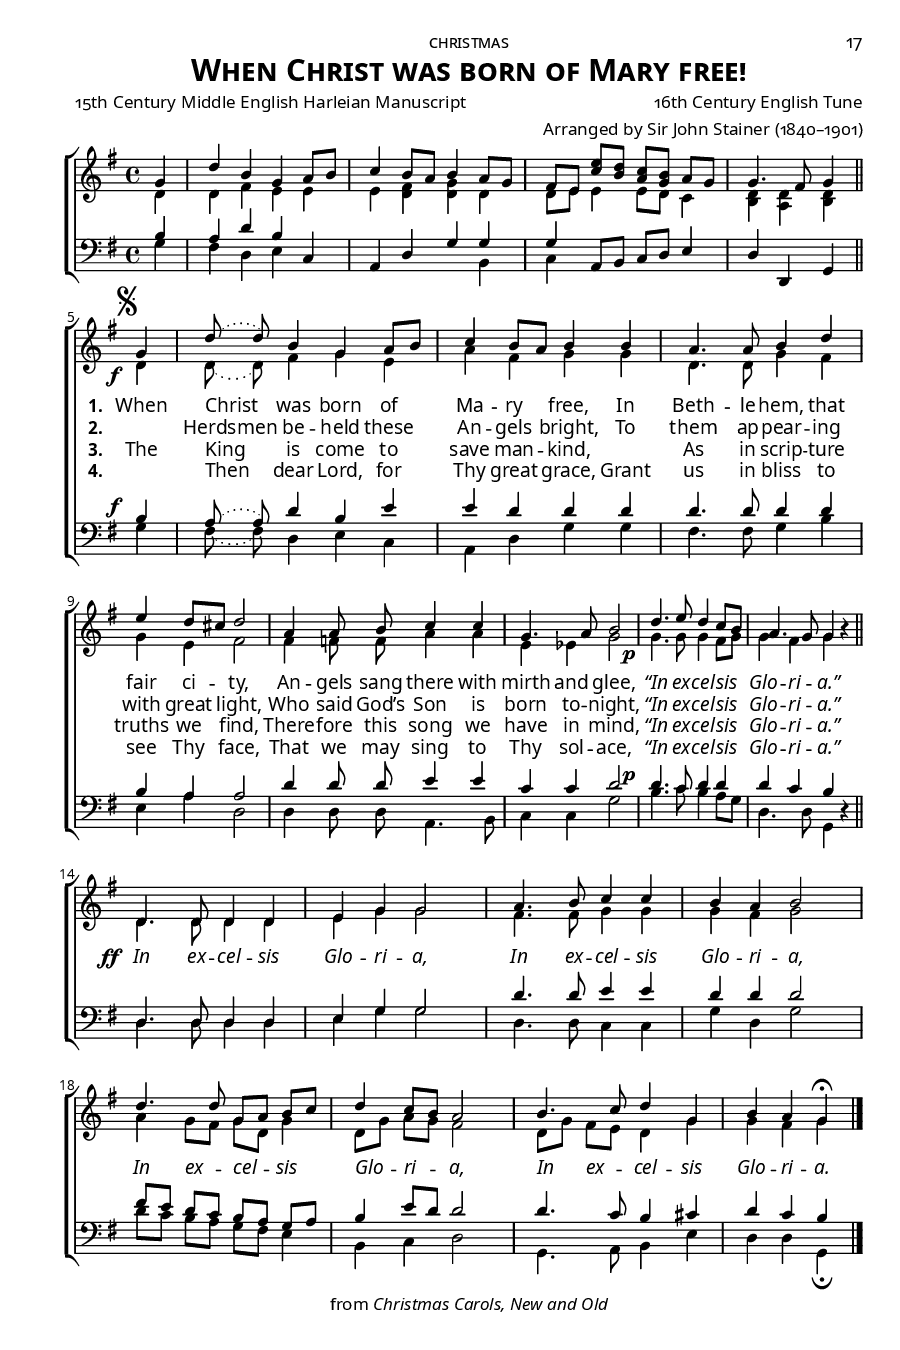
\version "2.14.2"
\include "util.ly"
\header {
  title = \markup{\override #'(font-name . "Garamond Premier Pro Semibold"){ \abs-fontsize #15 \smallCapsOldStyle"When Christ was born of Mary free!"}}
  poet = \markup\oldStyleNum"15th Century Middle English Harleian Manuscript"
  composer = \markup\oldStyleNum"16th Century English Tune"
  arranger = \markup\oldStyleNum"Arranged by Sir John Stainer (1840–1901)"
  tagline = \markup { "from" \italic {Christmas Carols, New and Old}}
}
\paper {
  paper-height = 9\in
  paper-width = 6\in
  indent = 0\in
  %system-system-spacing = #'((basic-distance . 10) (padding . 0))
  system-system-spacing =
    #'((basic-distance . 0)
       (minimum-distance . 0)
       (padding . -3)
       (stretchability . 100))
  ragged-last-bottom = ##f
  ragged-bottom = ##f
  two-sided = ##t
  inner-margin = 0.5\in
  outer-margin = 0.25\in
  top-margin = 0.25\in
  bottom-margin = 0.25\in
  first-page-number = #017
  print-first-page-number = ##t
  headerLine = \markup{\override #'(font-name . "Garamond Premier Pro") \smallCapsOldStyle"christmas"}
  oddHeaderMarkup = \markup\fill-line{
     \override #'(font-name . "Garamond Premier Pro")\abs-fontsize #8.5
     \combine 
        \fill-line{"" \on-the-fly #print-page-number-check-first
        \oldStylePageNum""
        }
        \fill-line{\headerLine}
  }
  evenHeaderMarkup = \markup {
     \override #'(font-name . "Garamond Premier Pro")\abs-fontsize #8.5
     \combine
        \on-the-fly #print-page-number-check-first
        \oldStylePageNum""
        \fill-line{\headerLine}
  }
}
#(set-global-staff-size 15) \paper{ #(define fonts (make-pango-font-tree "GoudyOlSt BT" "Garamond Premier Pro" "Garamond Premier Pro" (/ 15 20))) }
global = {
  \key g \major
  \time 4/4
  \autoBeamOff
  \override DynamicLineSpanner #'staff-padding = #0.0
  \override DynamicLineSpanner #'Y-extent = #'(1 . 1)
  \override DynamicText #'X-offset = #-3.5
}

sopMusic = \relative c'' {
  \partial 4 g4 |
  d' b g a8[ b] |
  c4 b8[ a] b4 a8[ g] |
  fis[ e] <e' c>[ <d b>] <c a>[ <b g>] a[ g] |
  \partial 4*3 g4. fis8 g4 | \break
  
  \mark \markup {\musicglyph #"scripts.segno"} \partial 4 g4_\f |
  \slurDotted d'8\noBeam(d) \slurSolid b4 g a8[ b] |
  c4 b8[ a] b4 b |
  a4. a8 b4 d |
  
  e d8[ cis] d2 |
  a4 a8\noBeam b8 c4 c |
  g4. a8 b2 |
  d4._\p e8 d4 c8[ b] |
  
  a4. g8 g4 b4\rest | \bar "||" \break
  d,4. d8 d4 d |
  e g g2 |
  a4. b8 c4 c |
  
  b a b2 | \break
  d4. d8 g,8[ a] b[ c] |
  d4 c8[ b] a2 |
  b4. c8 d4 g, |
  \partial 4*3 b a g4\fermata \bar "|."
  
}
sopWords = \lyricmode {
  
}

altoMusic = \relative c' {
  d4 |
  d fis e e |
  e <d fis> <d g> d |
  d8[ e] e4 e8[ d] c4 |
  <b d> <a d> <b d> |
  
  d |
  \slurDotted d8\noBeam( d) \slurSolid fis4 g e |
  a fis g g |
  d4. d8 g4 fis |
  
  g e fis2 |
  fis4 f8\noBeam f a4 a |
  e ees g2 |
  g4. g8 g4 fis8[ g] |
  
  g4 fis g s | \bar "||"
  d4. d8 d4 d |
  e g g2 |
  fis4. fis8 g4 g |
  
  g fis g2 |
  a4 g8[ fis] g[ d] g4 |
  d8[ g] a[ g] fis2 |
  d8[ g] fis[ e] d4 g |
  
  g fis g \bar "|."
}
altoWords = {
  \dropLyricsVI
  \lyricmode {
    \repeat unfold 16 { \skip 1 }
    \set stanza = #"1. "
    When Christ was born of Ma -- ry free,
    In Beth -- le -- hem, that fair ci -- ty,
    An -- gels sang there with mirth and glee,
    \markup\italic “In \markup\italic ex -- \markup\italic cel -- \markup\italic sis \markup\italic Glo -- \markup\italic ri -- \markup\italic a.”
  }
  \set stanza = \markup\dynamic"ff "
  \lyricmode {
    \dropLyricsIV
    \markup\italic In \markup\italic ex -- \markup\italic cel -- \markup\italic sis \markup\italic Glo -- \markup\italic ri -- \markup\italic a,
    \markup\italic In \markup\italic ex -- \markup\italic cel -- \markup\italic sis \markup\italic Glo -- \markup\italic ri -- \markup\italic a,
    \markup\italic In \markup\italic ex -- \markup\italic cel -- \markup\italic sis \markup\italic Glo -- \markup\italic ri -- \markup\italic a,
    \markup\italic In \markup\italic ex -- \markup\italic cel -- \markup\italic sis \markup\italic Glo -- \markup\italic ri -- \markup\italic a.
  }
}
altoWordsII = \lyricmode {
  \dropLyricsVI
  \repeat unfold 16 { \skip 1 }
  \set stanza = #"2. "
  \set ignoreMelismata = ##t
  _ Herds -- men
  \unset ignoreMelismata
  be -- held these An -- gels bright,
  To them ap -- pear -- ing with great light,
  Who said God’s Son is born to -- night,
  \markup\italic “In \markup\italic ex -- \markup\italic cel -- \markup\italic sis \markup\italic Glo -- \markup\italic ri -- \markup\italic a.”
}
altoWordsIII = \lyricmode {
  \dropLyricsVI
  \repeat unfold 16 { \skip 1 }
  \set stanza = #"3. "
  The King is come to save man -- kind, ""
  As in scrip -- ture truths we find,
  There -- fore this song we have in mind,
  \markup\italic “In \markup\italic ex -- \markup\italic cel -- \markup\italic sis \markup\italic Glo -- \markup\italic ri -- \markup\italic a.”
}
altoWordsIV = \lyricmode {
  \dropLyricsVI
  \repeat unfold 16 { \skip 1 }
  \set stanza = #"4. "
  _ Then dear Lord, for Thy great grace,
  Grant us in bliss to see Thy face,
  That we may sing to Thy sol -- ace,
  \markup\italic “In \markup\italic ex -- \markup\italic cel -- \markup\italic sis \markup\italic Glo -- \markup\italic ri -- \markup\italic a.”
}

tenorMusic = \relative c' {
  b4 |
  a d b c, |
  a d g g |
  g a,8[ b] c[ d] e4 |
  d d, g \bar "||"
  
  b'^\f |
  \slurDotted a8\noBeam( a) \slurSolid d4 b e |
  e d d d |
  d4. d8 d4 d |
  
  b a a2 |
  d4 d8\noBeam d e4 e |
  c c d2
  d4.^\p c8 d4 d |
  
  d c b s \bar "||"
  d,4. d8 d4 d |
  e g g2 |
  d'4. d8 e4 e |
  d d d2 |
  fis8[ e] d[ c] b[ a] g[ a] |
  b4 e8[ d] d2 |
  d4. c8 b4 cis |
  
  d c b \bar "|."
}
tenorWords = \lyricmode {

}

bassMusic = \relative c' {
  g4 |
  fis d e s |
  s4*3 b4 |
  c s4*3 |
  s4*3 \bar "||"
  
  g'4 |
  \slurDotted fis8\noBeam( fis) \slurSolid d4 e c |
  a d g g |
  fis4. fis8 g4 b |
  
  e, a d,2 |
  d4 d8\noBeam d a4. b8 |
  c4 c g'2 |
  b4. c8 b4 a8[ g] |
  
  d4. d8 g,4 d'\rest |
  d4. d8 d4 d |
  e g g2 |
  d4. d8 c4 c |
  
  g' d g2 |
  d'8[ c] b[ a] g[ fis] e4 |
  b c d2 |
  g,4. a8 b4 e |
  
  d d g,\fermata \bar "|."
}
bassWords = \lyricmode {

}

\score {
  <<
   \new ChoirStaff <<
%    \new Lyrics = sopranos \with { \override VerticalAxisGroup #'nonstaff-relatedstaff-spacing = #'((basic-distance . 1)) }
    \new Staff = women <<
      \new Voice = "sopranos" { \voiceOne << \global \sopMusic >> }
      \new Voice = "altos" { \voiceTwo << \global \altoMusic >> }
    >>
    \new Lyrics \with { alignAboveContext = #"women" \override VerticalAxisGroup #'nonstaff-relatedstaff-spacing = #'((basic-distance . 1))} \lyricsto "sopranos" \sopWords
    \new Lyrics = "altosIV"  \with { alignBelowContext = #"women" } \lyricsto "altos" \altoWordsIV
    \new Lyrics = "altosIII"  \with { alignBelowContext = #"women" } \lyricsto "altos" \altoWordsIII
    \new Lyrics = "altosII"  \with { alignBelowContext = #"women" } \lyricsto "altos" \altoWordsII
    \new Lyrics = "altos"  \with { alignBelowContext = #"women" } \lyricsto "altos" \altoWords
   \new Staff = men <<
      \clef bass
      \new Voice = "tenors" { \voiceOne << \global \tenorMusic >> }
      \new Voice = "basses" { \voiceTwo << \global \bassMusic >> }
    >>
    \new Lyrics \with { alignAboveContext = #"men" \override VerticalAxisGroup #'nonstaff-relatedstaff-spacing = #'((basic-distance . 1)) } \lyricsto "tenors" \tenorWords
    \new Lyrics \with { alignBelowContext = #"men" \override VerticalAxisGroup #'nonstaff-relatedstaff-spacing = #'((basic-distance . 1)) } \lyricsto "basses" \bassWords
  >>
%    \new PianoStaff << \new Staff { \new Voice { \pianoRH } } \new Staff { \clef "bass" \pianoLH } >>
  >>
  \layout {
    \context {
      \Score
      \override SpacingSpanner #'base-shortest-duration = #(ly:make-moment 1 2)
      \override SpacingSpanner #'common-shortest-duration = #(ly:make-moment 1 2)
    }
    \context {
      % Remove all empty staves
      % \Staff \RemoveEmptyStaves \override VerticalAxisGroup #'remove-first = ##t
    }
  }
}
